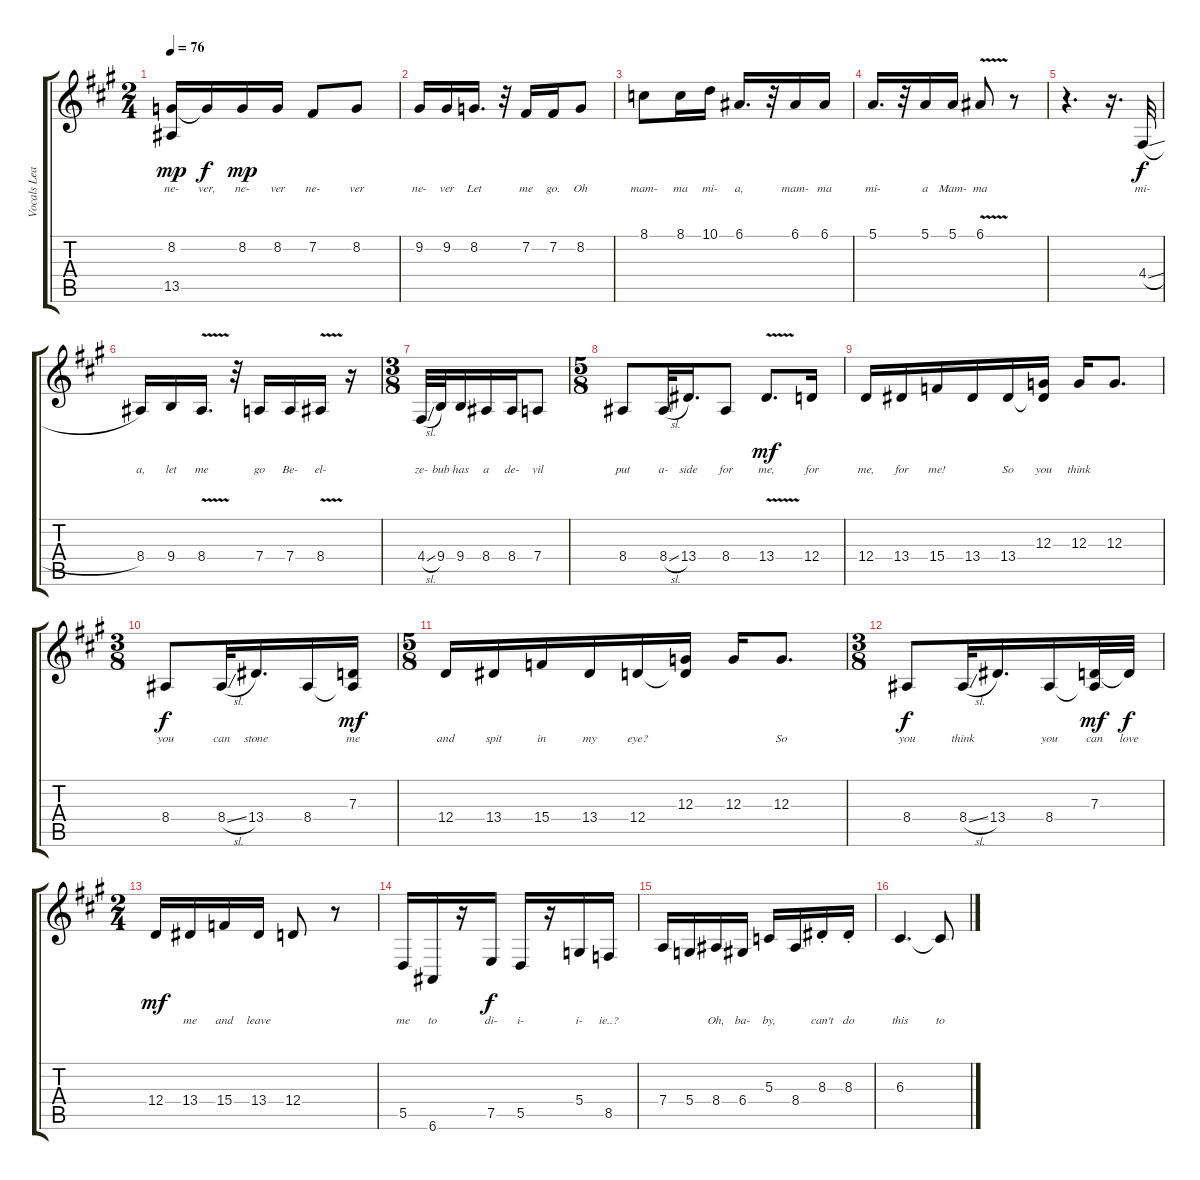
\track ("Vocals Lead" "Vocals Lea") {instrument altosax}
\staff {score tabs}
\tuning (E4 B3 G3 D3 A2 E2) {hide}
\ts (2 4)
\tempo 76
\clef g2
\ks a
(8.2 13.5{t}).16{lyrics (0 "ne-") lyrics (1 "") lyrics (2 "") lyrics (3 "") lyrics (4 "") dy mp} 8.2{t}.16{lyrics (0 "ver,") lyrics (1 "") lyrics (2 "") lyrics (3 "") lyrics (4 "") dy f} 8.2.16{lyrics (0 "ne-") lyrics (1 "") lyrics (2 "") lyrics (3 "") lyrics (4 "") dy mp} 8.2.16{lyrics (0 "ver") lyrics (1 "") lyrics (2 "") lyrics (3 "") lyrics (4 "")} 7.2.8{lyrics (0 "ne-") lyrics (1 "") lyrics (2 "") lyrics (3 "") lyrics (4 "")} 8.2.8{lyrics (0 "ver") lyrics (1 "") lyrics (2 "") lyrics (3 "") lyrics (4 "")} |
9.2.16{lyrics (0 "ne-") lyrics (1 "") lyrics (2 "") lyrics (3 "") lyrics (4 "")} 9.2.16{lyrics (0 "ver") lyrics (1 "") lyrics (2 "") lyrics (3 "") lyrics (4 "")} 8.2.16{d lyrics (0 "Let") lyrics (1 "") lyrics (2 "") lyrics (3 "") lyrics (4 "")} r.32 7.2.16{lyrics (0 "me") lyrics (1 "") lyrics (2 "") lyrics (3 "") lyrics (4 "")} 7.2.16{lyrics (0 "go.") lyrics (1 "") lyrics (2 "") lyrics (3 "") lyrics (4 "")} 8.2.8{lyrics (0 "Oh") lyrics (1 "") lyrics (2 "") lyrics (3 "") lyrics (4 "")} |
8.1.8{lyrics (0 "mam-") lyrics (1 "") lyrics (2 "") lyrics (3 "") lyrics (4 "")} 8.1.16{lyrics (0 "ma") lyrics (1 "") lyrics (2 "") lyrics (3 "") lyrics (4 "")} 10.1.16{lyrics (0 "mi-") lyrics (1 "") lyrics (2 "") lyrics (3 "") lyrics (4 "")} 6.1.16{d lyrics (0 "a,") lyrics (1 "") lyrics (2 "") lyrics (3 "") lyrics (4 "")} r.32 6.1.16{lyrics (0 "mam-") lyrics (1 "") lyrics (2 "") lyrics (3 "") lyrics (4 "")} 6.1.16{lyrics (0 "ma") lyrics (1 "") lyrics (2 "") lyrics (3 "") lyrics (4 "")} |
5.1.16{d lyrics (0 "mi-") lyrics (1 "") lyrics (2 "") lyrics (3 "") lyrics (4 "")} r.32 5.1.16{lyrics (0 "a") lyrics (1 "") lyrics (2 "") lyrics (3 "") lyrics (4 "")} 5.1.16{lyrics (0 "Mam-") lyrics (1 "") lyrics (2 "") lyrics (3 "") lyrics (4 "")} 6.1{v}.8{lyrics (0 "ma") lyrics (1 "") lyrics (2 "") lyrics (3 "") lyrics (4 "")} r.8 |
r.4{d} r.16{d} 4.4{sl}.32{lyrics (0 "mi-") lyrics (1 "") lyrics (2 "") lyrics (3 "") lyrics (4 "") dy f} |
8.4.16{lyrics (0 "a,") lyrics (1 "") lyrics (2 "") lyrics (3 "") lyrics (4 "")} 9.4.16{lyrics (0 "let") lyrics (1 "") lyrics (2 "") lyrics (3 "") lyrics (4 "")} 8.4{v}.16{d lyrics (0 "me") lyrics (1 "") lyrics (2 "") lyrics (3 "") lyrics (4 "")} r.32 7.4.16{lyrics (0 "go") lyrics (1 "") lyrics (2 "") lyrics (3 "") lyrics (4 "")} 7.4.16{lyrics (0 "Be-") lyrics (1 "") lyrics (2 "") lyrics (3 "") lyrics (4 "")} 8.4{v}.16{lyrics (0 "el-") lyrics (1 "") lyrics (2 "") lyrics (3 "") lyrics (4 "")} r.16 |
\ts (3 8)
4.4{sl}.32{lyrics (0 "ze-") lyrics (1 "") lyrics (2 "") lyrics (3 "") lyrics (4 "")} 9.4.32{lyrics (0 "bub") lyrics (1 "") lyrics (2 "") lyrics (3 "") lyrics (4 "")} 9.4.16{lyrics (0 "has") lyrics (1 "") lyrics (2 "") lyrics (3 "") lyrics (4 "")} 8.4.16{lyrics (0 "a") lyrics (1 "") lyrics (2 "") lyrics (3 "") lyrics (4 "")} 8.4.16{lyrics (0 "de-") lyrics (1 "") lyrics (2 "") lyrics (3 "") lyrics (4 "")} 7.4.8{lyrics (0 "vil") lyrics (1 "") lyrics (2 "") lyrics (3 "") lyrics (4 "")} |
\ts (5 8)
8.4.8{lyrics (0 "put") lyrics (1 "") lyrics (2 "") lyrics (3 "") lyrics (4 "")} 8.4{sl}.32{lyrics (0 "a-") lyrics (1 "") lyrics (2 "") lyrics (3 "") lyrics (4 "")} 13.4.16{d lyrics (0 "side") lyrics (1 "") lyrics (2 "") lyrics (3 "") lyrics (4 "")} 8.4.8{lyrics (0 "for") lyrics (1 "") lyrics (2 "") lyrics (3 "") lyrics (4 "")} 13.4{v}.8{d lyrics (0 "me,") lyrics (1 "") lyrics (2 "") lyrics (3 "") lyrics (4 "") dy mf} 12.4.16{lyrics (0 "for") lyrics (1 "") lyrics (2 "") lyrics (3 "") lyrics (4 "")} |
12.4.16{lyrics (0 "me,") lyrics (1 "") lyrics (2 "") lyrics (3 "") lyrics (4 "")} 13.4.16{lyrics (0 "for") lyrics (1 "") lyrics (2 "") lyrics (3 "") lyrics (4 "")} 15.4.16{lyrics (0 "me!") lyrics (1 "") lyrics (2 "") lyrics (3 "") lyrics (4 "")} 13.4.16{lyrics (0 "") lyrics (1 "") lyrics (2 "") lyrics (3 "") lyrics (4 "")} 13.4.16{lyrics (0 "So") lyrics (1 "") lyrics (2 "") lyrics (3 "") lyrics (4 "")} (12.3 13.4{t}).16{lyrics (0 "you") lyrics (1 "") lyrics (2 "") lyrics (3 "") lyrics (4 "")} 12.3.16{lyrics (0 "think") lyrics (1 "") lyrics (2 "") lyrics (3 "") lyrics (4 "")} 12.3.8{d lyrics (0 "") lyrics (1 "") lyrics (2 "") lyrics (3 "") lyrics (4 "")} |
\ts (3 8)
8.4.8{lyrics (0 "you") lyrics (1 "") lyrics (2 "") lyrics (3 "") lyrics (4 "") dy f} 8.4{sl}.32{lyrics (0 "can") lyrics (1 "") lyrics (2 "") lyrics (3 "") lyrics (4 "")} 13.4.16{d lyrics (0 "stone") lyrics (1 "") lyrics (2 "") lyrics (3 "") lyrics (4 "")} 8.4.16{lyrics (0 "") lyrics (1 "") lyrics (2 "") lyrics (3 "") lyrics (4 "")} (7.3 8.4{t}).16{lyrics (0 "me") lyrics (1 "") lyrics (2 "") lyrics (3 "") lyrics (4 "") dy mf} |
\ts (5 8)
12.4.16{lyrics (0 "and") lyrics (1 "") lyrics (2 "") lyrics (3 "") lyrics (4 "")} 13.4.16{lyrics (0 "spit") lyrics (1 "") lyrics (2 "") lyrics (3 "") lyrics (4 "")} 15.4.16{lyrics (0 "in") lyrics (1 "") lyrics (2 "") lyrics (3 "") lyrics (4 "")} 13.4.16{lyrics (0 "my") lyrics (1 "") lyrics (2 "") lyrics (3 "") lyrics (4 "")} 12.4.16{lyrics (0 "eye?") lyrics (1 "") lyrics (2 "") lyrics (3 "") lyrics (4 "")} (12.3 12.4{t}).16{lyrics (0 "") lyrics (1 "") lyrics (2 "") lyrics (3 "") lyrics (4 "")} 12.3.16{lyrics (0 "") lyrics (1 "") lyrics (2 "") lyrics (3 "") lyrics (4 "")} 12.3.8{d lyrics (0 "So") lyrics (1 "") lyrics (2 "") lyrics (3 "") lyrics (4 "")} |
\ts (3 8)
8.4.8{lyrics (0 "you") lyrics (1 "") lyrics (2 "") lyrics (3 "") lyrics (4 "") dy f} 8.4{sl}.32{lyrics (0 "think") lyrics (1 "") lyrics (2 "") lyrics (3 "") lyrics (4 "")} 13.4.16{d lyrics (0 "") lyrics (1 "") lyrics (2 "") lyrics (3 "") lyrics (4 "")} 8.4.16{lyrics (0 "you") lyrics (1 "") lyrics (2 "") lyrics (3 "") lyrics (4 "")} (7.3 8.4{t}).32{lyrics (0 "can") lyrics (1 "") lyrics (2 "") lyrics (3 "") lyrics (4 "") dy mf} 7.3{t}.32{lyrics (0 "love") lyrics (1 "") lyrics (2 "") lyrics (3 "") lyrics (4 "") dy f} |
\ts (2 4)
12.4.16{lyrics (0 "") lyrics (1 "") lyrics (2 "") lyrics (3 "") lyrics (4 "") dy mf} 13.4.16{lyrics (0 "me") lyrics (1 "") lyrics (2 "") lyrics (3 "") lyrics (4 "")} 15.4.16{lyrics (0 "and") lyrics (1 "") lyrics (2 "") lyrics (3 "") lyrics (4 "")} 13.4.16{lyrics (0 "leave") lyrics (1 "") lyrics (2 "") lyrics (3 "") lyrics (4 "")} 12.4.8{lyrics (0 "") lyrics (1 "") lyrics (2 "") lyrics (3 "") lyrics (4 "")} r.8 |
5.5.16{lyrics (0 "me") lyrics (1 "") lyrics (2 "") lyrics (3 "") lyrics (4 "")} 6.6.16{lyrics (0 "to") lyrics (1 "") lyrics (2 "") lyrics (3 "") lyrics (4 "")} r.16 7.5.16{lyrics (0 "di-") lyrics (1 "") lyrics (2 "") lyrics (3 "") lyrics (4 "") dy f} 5.5.16{lyrics (0 "i-") lyrics (1 "") lyrics (2 "") lyrics (3 "") lyrics (4 "")} r.16 5.4.16{lyrics (0 "i-") lyrics (1 "") lyrics (2 "") lyrics (3 "") lyrics (4 "")} 8.5.16{lyrics (0 "ie..?") lyrics (1 "") lyrics (2 "") lyrics (3 "") lyrics (4 "")} |
7.4.16{lyrics (0 "") lyrics (1 "") lyrics (2 "") lyrics (3 "") lyrics (4 "")} 5.4.16{lyrics (0 "") lyrics (1 "") lyrics (2 "") lyrics (3 "") lyrics (4 "")} 8.4.16{lyrics (0 "Oh,") lyrics (1 "") lyrics (2 "") lyrics (3 "") lyrics (4 "")} 6.4.16{lyrics (0 "ba-") lyrics (1 "") lyrics (2 "") lyrics (3 "") lyrics (4 "")} 5.3.16{lyrics (0 "by,") lyrics (1 "") lyrics (2 "") lyrics (3 "") lyrics (4 "")} 8.4.16{lyrics (0 "") lyrics (1 "") lyrics (2 "") lyrics (3 "") lyrics (4 "")} 8.3{st}.16{lyrics (0 "can't") lyrics (1 "") lyrics (2 "") lyrics (3 "") lyrics (4 "")} 8.3{st}.16{lyrics (0 "do") lyrics (1 "") lyrics (2 "") lyrics (3 "") lyrics (4 "")} |
6.3.4{d lyrics (0 "this") lyrics (1 "") lyrics (2 "") lyrics (3 "") lyrics (4 "")} 6.3{t}.8{lyrics (0 "to") lyrics (1 "") lyrics (2 "") lyrics (3 "") lyrics (4 "") volume 5}
